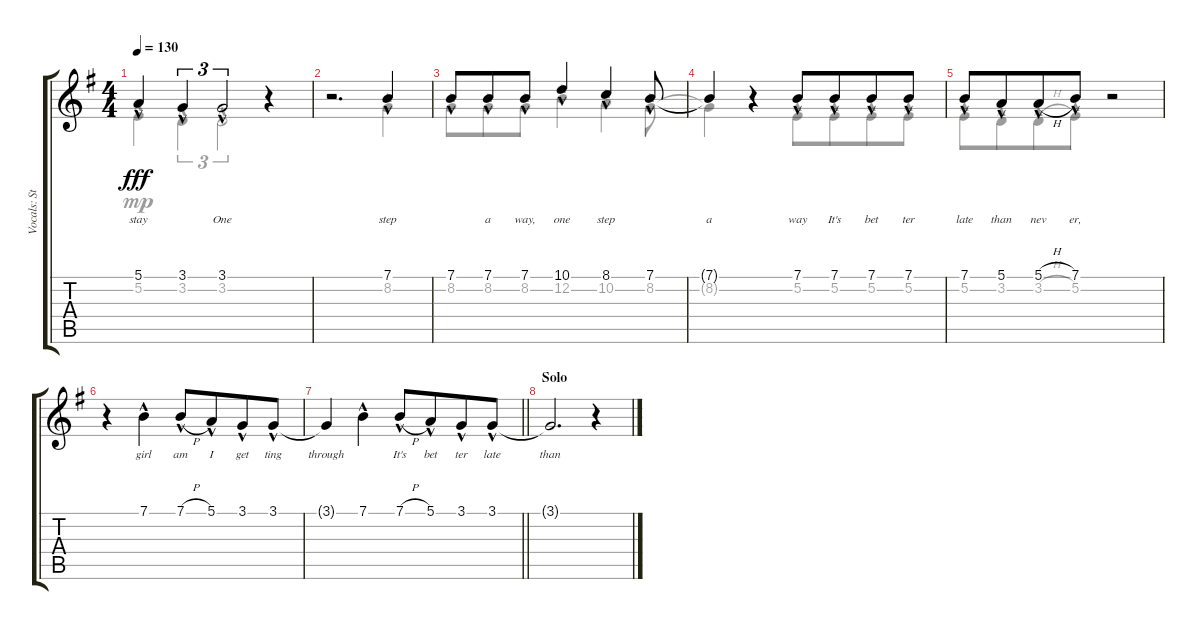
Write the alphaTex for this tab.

\track ("Vocals: Stephen" "Vocals: St") {instrument lead2sawtooth}
\staff {score tabs}
\tuning (E4 B3 G3 D3 A2 E2) {hide}
\voice
\ts (4 4)
\tempo 130
\clef g2
\ks g
5.1{hac}.4{lyrics (0 "stay") lyrics (1 "") lyrics (2 "") lyrics (3 "") lyrics (4 "") dy fff} 3.1{hac}.4{tu (3 2) lyrics (0 "") lyrics (1 "") lyrics (2 "") lyrics (3 "") lyrics (4 "")} 3.1{hac}.2{tu (3 2) lyrics (0 "One") lyrics (1 "") lyrics (2 "") lyrics (3 "") lyrics (4 "")} r.4 |
r.2{d} 7.1{hac}.4{lyrics (0 "step") lyrics (1 "") lyrics (2 "") lyrics (3 "") lyrics (4 "")} |
7.1{hac}.8{lyrics (0 "") lyrics (1 "") lyrics (2 "") lyrics (3 "") lyrics (4 "")} 7.1{hac}.8{lyrics (0 "a") lyrics (1 "") lyrics (2 "") lyrics (3 "") lyrics (4 "") beam merge} 7.1{hac}.8{lyrics (0 "way,") lyrics (1 "") lyrics (2 "") lyrics (3 "") lyrics (4 "")} 10.1{hac}.4{lyrics (0 "one") lyrics (1 "") lyrics (2 "") lyrics (3 "") lyrics (4 "")} 8.1{hac}.4{lyrics (0 "step") lyrics (1 "") lyrics (2 "") lyrics (3 "") lyrics (4 "")} 7.1{hac}.8{lyrics (0 "") lyrics (1 "") lyrics (2 "") lyrics (3 "") lyrics (4 "")} |
7.1{t}.4{lyrics (0 "a") lyrics (1 "") lyrics (2 "") lyrics (3 "") lyrics (4 "")} r.4 7.1{hac}.8{lyrics (0 "way") lyrics (1 "") lyrics (2 "") lyrics (3 "") lyrics (4 "")} 7.1{hac}.8{lyrics (0 "It's") lyrics (1 "") lyrics (2 "") lyrics (3 "") lyrics (4 "") beam merge} 7.1{hac}.8{lyrics (0 "bet") lyrics (1 "") lyrics (2 "") lyrics (3 "") lyrics (4 "")} 7.1{hac}.8{lyrics (0 "ter") lyrics (1 "") lyrics (2 "") lyrics (3 "") lyrics (4 "")} |
7.1{hac}.8{lyrics (0 "late") lyrics (1 "") lyrics (2 "") lyrics (3 "") lyrics (4 "")} 5.1{hac}.8{lyrics (0 "than") lyrics (1 "") lyrics (2 "") lyrics (3 "") lyrics (4 "") beam merge} 5.1{h hac}.8{lyrics (0 "nev") lyrics (1 "") lyrics (2 "") lyrics (3 "") lyrics (4 "")} 7.1{hac}.8{lyrics (0 "er,") lyrics (1 "") lyrics (2 "") lyrics (3 "") lyrics (4 "")} r.2 |
r.4 7.1{hac}.4{lyrics (0 "girl") lyrics (1 "") lyrics (2 "") lyrics (3 "") lyrics (4 "")} 7.1{h hac}.8{lyrics (0 "am") lyrics (1 "") lyrics (2 "") lyrics (3 "") lyrics (4 "")} 5.1{hac}.8{lyrics (0 "I") lyrics (1 "") lyrics (2 "") lyrics (3 "") lyrics (4 "") beam merge} 3.1{hac}.8{lyrics (0 "get") lyrics (1 "") lyrics (2 "") lyrics (3 "") lyrics (4 "")} 3.1{hac}.8{lyrics (0 "ting") lyrics (1 "") lyrics (2 "") lyrics (3 "") lyrics (4 "")} |
\barLineRight lightlight
3.1{t}.4{lyrics (0 "through") lyrics (1 "") lyrics (2 "") lyrics (3 "") lyrics (4 "")} 7.1{hac}.4{lyrics (0 "") lyrics (1 "") lyrics (2 "") lyrics (3 "") lyrics (4 "")} 7.1{h hac}.8{lyrics (0 "It's") lyrics (1 "") lyrics (2 "") lyrics (3 "") lyrics (4 "")} 5.1{hac}.8{lyrics (0 "bet") lyrics (1 "") lyrics (2 "") lyrics (3 "") lyrics (4 "") beam merge} 3.1{hac}.8{lyrics (0 "ter") lyrics (1 "") lyrics (2 "") lyrics (3 "") lyrics (4 "")} 3.1{hac}.8{lyrics (0 "late") lyrics (1 "") lyrics (2 "") lyrics (3 "") lyrics (4 "")} |
\section ("" "Solo")
3.1{t}.2{d lyrics (0 "than") lyrics (1 "") lyrics (2 "") lyrics (3 "") lyrics (4 "")} r.4 |
|
|
|
|
|
|
|
\voice
\clef g2
\ottava regular
\simile none
\ks g
5.2{hac}.4{dy mp} 3.2{hac}.4{tu (3 2)} 3.2{hac}.2{tu (3 2)} r.4 |
r.2{d} 8.2{hac}.4 |
8.2{hac}.8 8.2{hac}.8{beam merge} 8.2{hac}.8 12.2{hac}.4 10.2{hac}.4 8.2{hac}.8 |
8.2{t}.4 r.4 5.2{hac}.8 5.2{hac}.8{beam merge} 5.2{hac}.8 5.2{hac}.8 |
5.2{hac}.8 3.2{hac}.8{beam merge} 3.2{h hac}.8 5.2{hac}.8 r.2 |
|
\barLineRight lightlight
|
|
|
|
|
|
|
|
|
